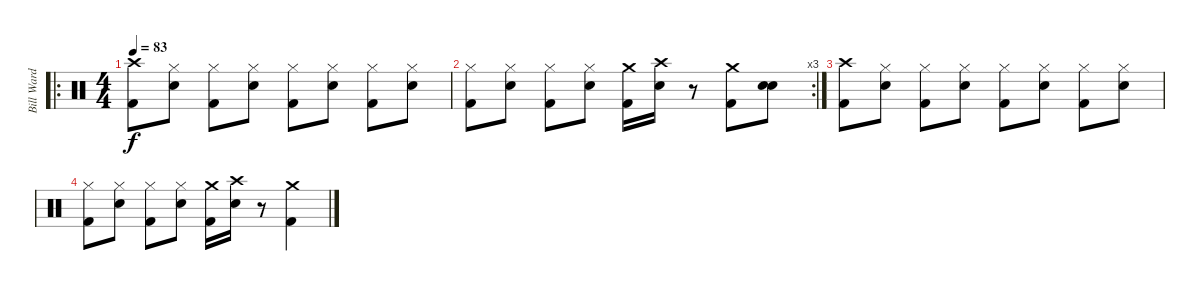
\track ("Bill Ward " "Bill Ward ") {instrument percussion}
\staff {score}
\articulation defaults
\ro
\ts (4 4)
\tempo 83
\clef neutral
\ks c
("Crash high (hit)" "Kick (hit) 2").8{dy f} ("Hi-Hat (closed)" "Snare (hit) 2").8 ("Hi-Hat (closed)" "Kick (hit) 2").8 ("Hi-Hat (closed)" "Snare (hit) 2").8 ("Hi-Hat (closed)" "Kick (hit) 2").8 ("Hi-Hat (closed)" "Snare (hit) 2").8 ("Hi-Hat (closed)" "Kick (hit) 2").8 ("Hi-Hat (closed)" "Snare (hit) 2").8 |
\rc 3
("Hi-Hat (closed)" "Kick (hit) 2").8 ("Hi-Hat (closed)" "Snare (hit) 2").8 ("Hi-Hat (closed)" "Kick (hit) 2").8 ("Hi-Hat (closed)" "Snare (hit) 2").8 ("Crash medium (hit)" "Kick (hit) 2").16 ("Crash high (hit)" "Snare (hit) 2").16 r.8 ("Crash medium (hit)" "Kick (hit) 2").8 ("Snare (hit) 2" "Snare (hit) 2").8{bd 240} |
("Crash high (hit)" "Kick (hit) 2").8 ("Hi-Hat (closed)" "Snare (hit) 2").8 ("Hi-Hat (closed)" "Kick (hit) 2").8 ("Hi-Hat (closed)" "Snare (hit) 2").8 ("Hi-Hat (closed)" "Kick (hit) 2").8 ("Hi-Hat (closed)" "Snare (hit) 2").8 ("Hi-Hat (closed)" "Kick (hit) 2").8 ("Hi-Hat (closed)" "Snare (hit) 2").8 |
("Hi-Hat (closed)" "Kick (hit) 2").8 ("Hi-Hat (closed)" "Snare (hit) 2").8 ("Hi-Hat (closed)" "Kick (hit) 2").8 ("Hi-Hat (closed)" "Snare (hit) 2").8 ("Crash medium (hit)" "Kick (hit) 2").16 ("Crash high (hit)" "Snare (hit) 2").16 r.8 ("Crash medium (hit)" "Kick (hit) 2").4
